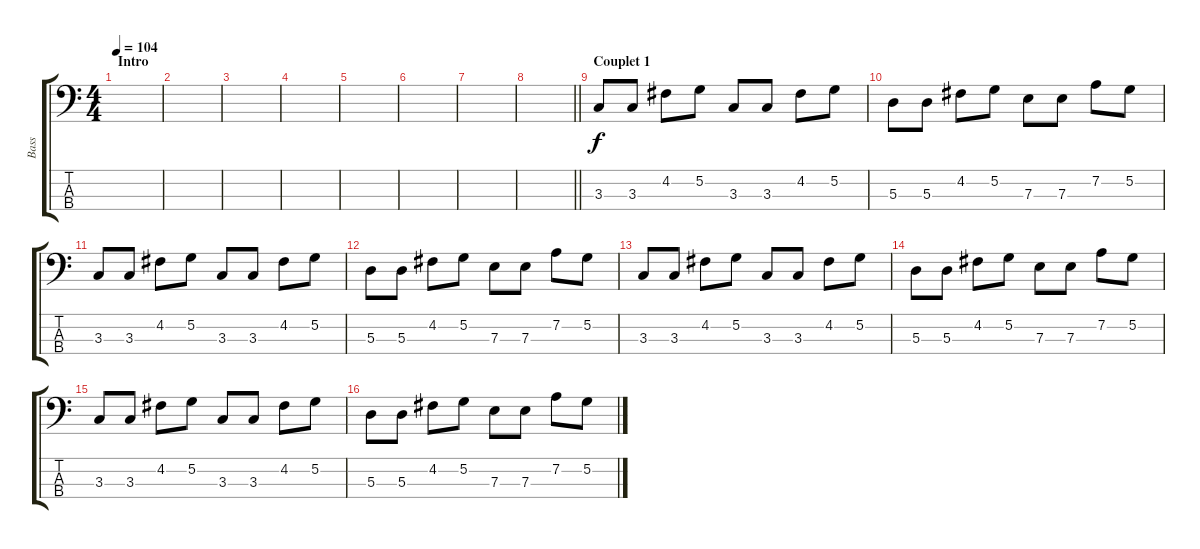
\track ("Bass" "Bass") {instrument electricbassfinger}
\staff {score tabs}
\tuning (G2 D2 A1 E1) {hide}
\ts (4 4)
\section ("" "Intro")
\tempo 104
\clef f4
\ks c
|
|
|
|
|
|
|
\barLineRight lightlight
|
\section ("" "Couplet 1")
3.3.8 3.3.8 4.2.8 5.2.8 3.3.8 3.3.8 4.2.8 5.2.8 |
5.3.8 5.3.8 4.2.8 5.2.8 7.3.8 7.3.8 7.2.8 5.2.8 |
3.3.8 3.3.8 4.2.8 5.2.8 3.3.8 3.3.8 4.2.8 5.2.8 |
5.3.8 5.3.8 4.2.8 5.2.8 7.3.8 7.3.8 7.2.8 5.2.8 |
3.3.8 3.3.8 4.2.8 5.2.8 3.3.8 3.3.8 4.2.8 5.2.8 |
5.3.8 5.3.8 4.2.8 5.2.8 7.3.8 7.3.8 7.2.8 5.2.8 |
3.3.8 3.3.8 4.2.8 5.2.8 3.3.8 3.3.8 4.2.8 5.2.8 |
5.3.8 5.3.8 4.2.8 5.2.8 7.3.8 7.3.8 7.2.8 5.2.8
